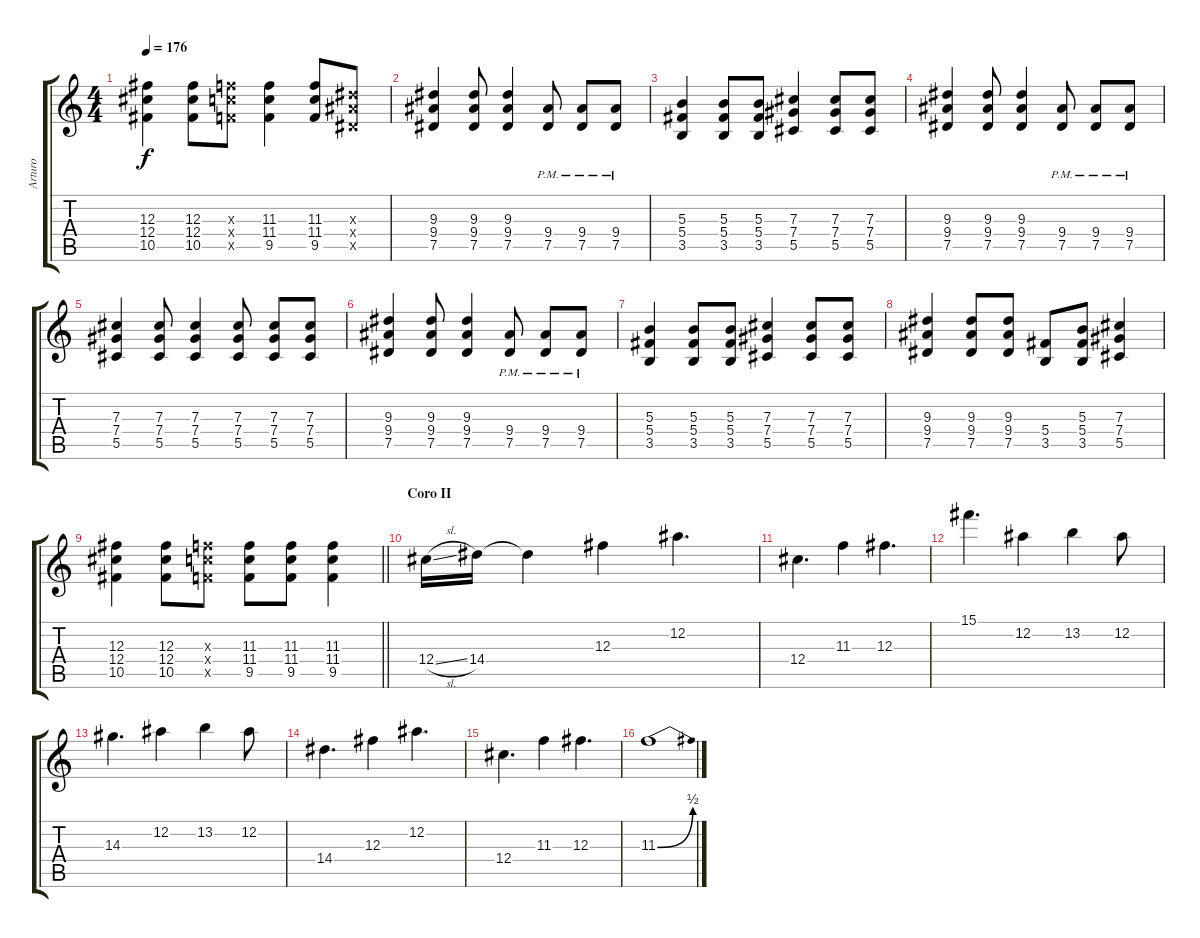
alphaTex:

\track ("Arturo" "Arturo") {instrument distortionguitar}
\staff {score tabs}
\tuning (Eb4 Bb3 Gb3 Db3 Ab2 Eb2) {hide}
\ts (4 4)
\tempo 176
\clef g2
\ks c
(12.3 12.4 10.5).4{dy f} (12.3 12.4 10.5).8 (11.3{x} 11.4{x} 9.5{x}).8 (11.3 11.4 9.5).4 (11.3 11.4 9.5).8 (9.3{x} 9.4{x} 7.5{x}).8 |
(9.3 9.4 7.5).4 (9.3 9.4 7.5).8 (9.3 9.4 7.5).4 (9.4{pm} 7.5{pm}).8 (9.4{pm} 7.5{pm}).8 (9.4{pm} 7.5{pm}).8 |
(5.3 5.4 3.5).4 (5.3 5.4 3.5).8 (5.3 5.4 3.5).8 (7.3 7.4 5.5).4 (7.3 7.4 5.5).8 (7.3 7.4 5.5).8 |
(9.3 9.4 7.5).4 (9.3 9.4 7.5).8 (9.3 9.4 7.5).4 (9.4{pm} 7.5{pm}).8 (9.4{pm} 7.5{pm}).8 (9.4{pm} 7.5{pm}).8 |
(7.3 7.4 5.5).4 (7.3 7.4 5.5).8 (7.3 7.4 5.5).4 (7.3 7.4 5.5).8 (7.3 7.4 5.5).8 (7.3 7.4 5.5).8 |
(9.3 9.4 7.5).4 (9.3 9.4 7.5).8 (9.3 9.4 7.5).4 (9.4{pm} 7.5{pm}).8 (9.4{pm} 7.5{pm}).8 (9.4{pm} 7.5{pm}).8 |
(5.3 5.4 3.5).4 (5.3 5.4 3.5).8 (5.3 5.4 3.5).8 (7.3 7.4 5.5).4 (7.3 7.4 5.5).8 (7.3 7.4 5.5).8 |
(9.3 9.4 7.5).4 (9.3 9.4 7.5).8 (9.3 9.4 7.5).8 (5.4 3.5).8 (5.3 5.4 3.5).8 (7.3 7.4 5.5).4 |
\barLineRight lightlight
(12.3 12.4 10.5).4 (12.3 12.4 10.5).8 (11.3{x} 11.4{x} 9.5{x}).8 (11.3 11.4 9.5).8 (11.3 11.4 9.5).8 (11.3 11.4 9.5).4 |
\section ("" "Coro II")
12.4{sl}.16{volume 15 balance 12} 14.4.16 14.4{t}.4 12.3.4 12.2.4{d} |
12.4.4{d} 11.3.4 12.3.4{d} |
15.1.4{d} 12.2.4 13.2.4 12.2.8 |
14.3.4{d} 12.2.4 13.2.4 12.2.8 |
14.4.4{d} 12.3.4 12.2.4{d} |
12.4.4{d} 11.3.4 12.3.4{d} |
11.3{be (bend 0 0 60 2)}.1
